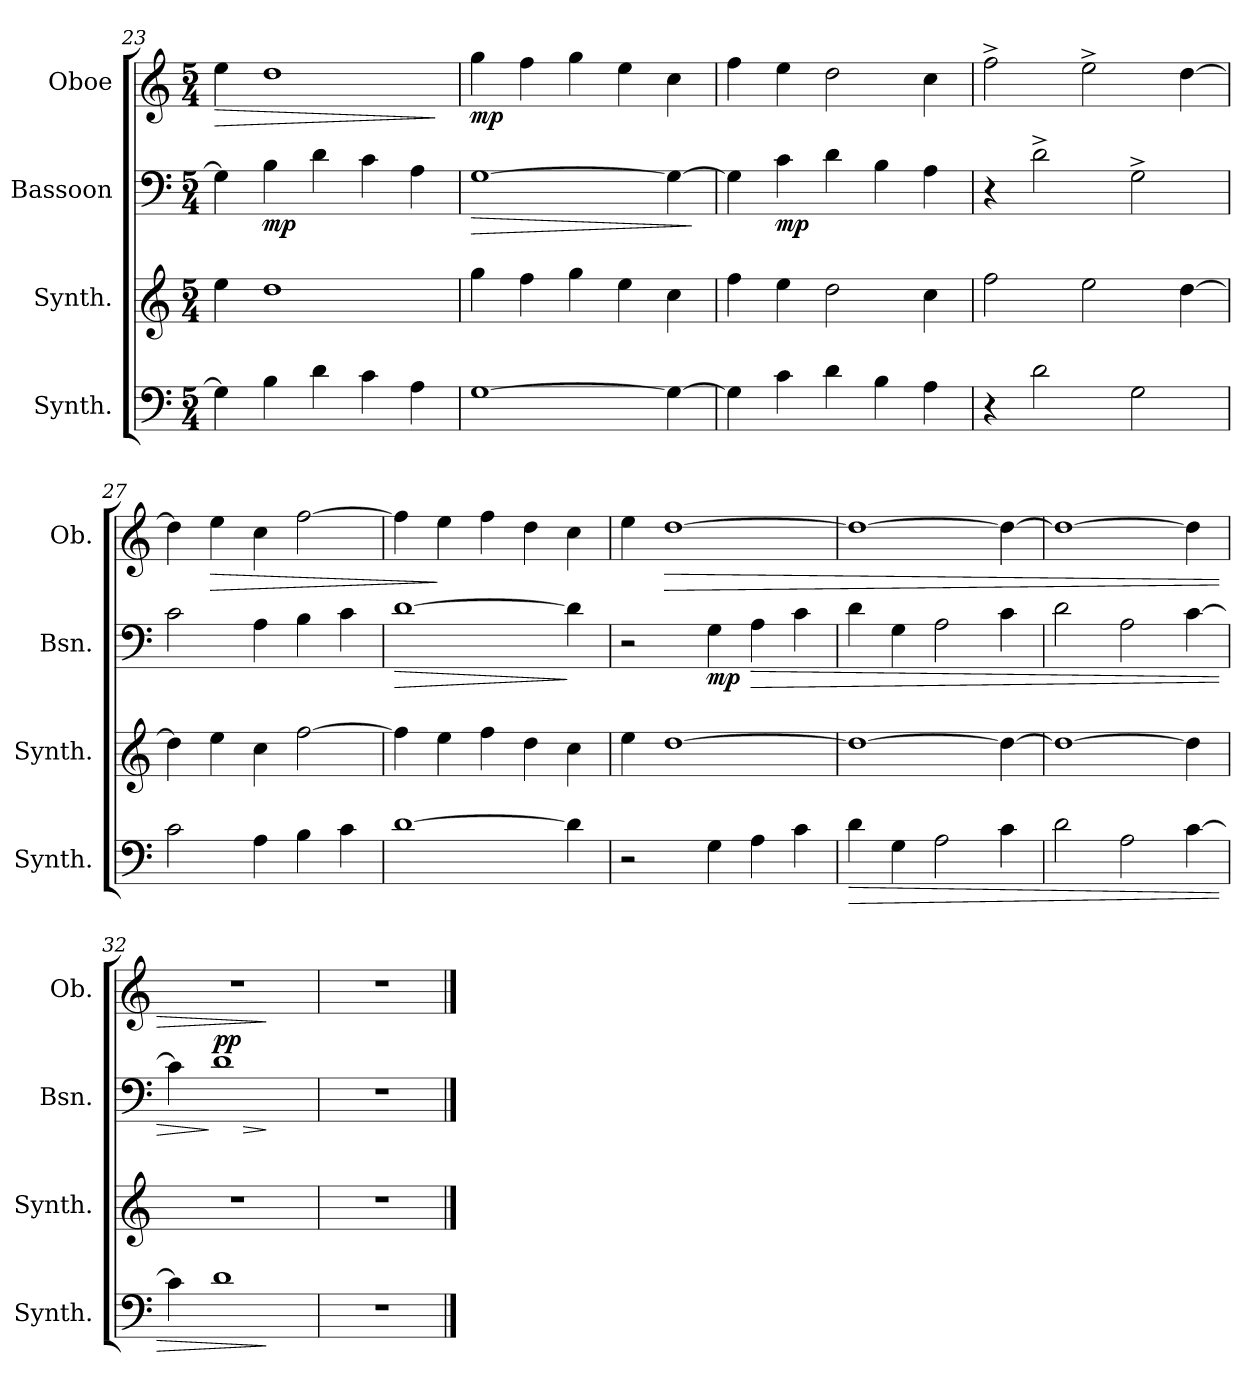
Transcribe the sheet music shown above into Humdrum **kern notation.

**kern	**dynam	**kern	**kern	**dynam	**kern	**dynam
*part4	*part4	*part3	*part2	*part2	*part1	*part1
*staff4	*staff4	*staff3	*staff2	*staff2	*staff1	*staff1
*I"Synth.	*	*I"Synth.	*I"Bassoon	*	*I"Oboe	*
*I'Synth.	*	*I'Synth.	*I'Bsn.	*	*I'Ob.	*
*clefF4	*	*clefG2	*clefF4	*	*clefG2	*
*k[]	*	*k[]	*k[]	*	*k[]	*
*M5/4	*	*M5/4	*M5/4	*	*M5/4	*
=23	=23	=23	=23	=23	=23	=23
!	!	!	!	!	!	!LO:HP:b
4G\]	.	4ee\	4G\]	.	4ee\	>
*	*	*	*	*	*MM150	*
!	!	!	!	!LO:DY:b	!	!
4B\	.	1dd	4B\	mp	1dd	.
4d\	.	.	4d\	.	.	.
4c\	.	.	4c\	.	.	.
4A\	.	.	4A\	.	.	.
.	.	.	.	.	.	]
=24	=24	=24	=24	=24	=24	=24
*	*	*	*	*	*MM156	*
!	!	!	!	!LO:HP:b	!	!LO:DY:b
[1G	.	4gg\	[1G	>	4gg\	mp
.	.	4ff\	.	.	4ff\	.
.	.	4gg\	.	.	4gg\	.
.	.	4ee\	.	.	4ee\	.
4G\_	.	4cc\	4G\_	.	4cc\	.
.	.	.	.	]	.	.
=25	=25	=25	=25	=25	=25	=25
4G\]	.	4ff\	4G\]	.	4ff\	.
!	!	!	!	!LO:DY:b	!	!
4c\	.	4ee\	4c\	mp	4ee\	.
*	*	*	*	*	*MM150	*
4d\	.	2dd\	4d\	.	2dd\	.
4B\	.	.	4B\	.	.	.
4A\	.	4cc\	4A\	.	4cc\	.
!!LO:LB:g=z
=26	=26	=26	=26	=26	=26	=26
*	*	*	*	*	*^	*
4r	.	2ff\	4r	.	2ff^\	4ryy	.
*	*	*	*	*	*MM156	*	*
2d\	.	.	2d^\	.	.	1ryy	.
.	.	2ee\	.	.	2ee^\	.	.
2G\	.	.	2G^\	.	.	.	.
.	.	[4dd\	.	.	[4dd\	.	.
*	*	*	*	*	*v	*v	*
=27	=27	=27	=27	=27	=27	=27
2c\	.	4dd\]	2c\	.	4dd\]	.
!	!	!	!	!	!	!LO:HP:b
.	.	4ee\	.	.	4ee\	>
4A\	.	4cc\	4A\	.	4cc\	.
4B\	.	[2ff\	4B\	.	[2ff\	.
4c\	.	.	4c\	.	.	.
=28	=28	=28	=28	=28	=28	=28
!	!	!	!	!LO:HP:b	!	!
[1d	.	4ff\]	[1d	>	4ff\]	.
*	*	*	*	*	*MM150	*
.	.	4ee\	.	.	4ee\	]
.	.	4ff\	.	.	4ff\	.
.	.	4dd\	.	.	4dd\	.
4d\]	.	4cc\	4d\]	]	4cc\	.
=29	=29	=29	=29	=29	=29	=29
2r	.	4ee\	2r	.	4ee\	.
*	*	*	*	*	*MM142	*
!	!	!	!	!	!	!LO:HP:b
.	.	[1dd	.	.	[1dd	>
!	!	!	!	!LO:DY:b	!	!
4G\	.	.	4G\	mp	.	.
!	!	!	!	!LO:HP:b	!	!
4A\	.	.	4A\	>	.	.
4c\	.	.	4c\	.	.	.
=30	=30	=30	=30	=30	=30	=30
!	!LO:HP:b	!	!	!	!	!
4d\	>	1dd_	4d\	.	1dd_	.
4G\	.	.	4G\	.	.	.
2A\	.	.	2A\	.	.	.
*	*	*	*	*	*MM132	*
4c\	.	4dd\_	4c\	.	4dd\_	.
=31	=31	=31	=31	=31	=31	=31
2d\	.	1dd_	2d\	.	1dd_	.
2A\	.	.	2A\	.	.	.
[4c\	.	(>4dd\]	[4c\	.	(>4dd\]	.
=32	=32	=32	=32	=32	=32	=32
4c\]	.	4%5r)	4c\]	.	4%5r)	.
!	!	!	!	!LO:HP:n=1:b	!	!
!	!	!	!	!LO:DY:n=1:a	!	!
!	!	!	!	!LO:DY:n=2:b	!	!
(>1d	.	.	(>1d	] > p p	.	.
.	]	.	.	]	.	]
=33	=33	=33	=33	=33	=33	=33
4%5r)	.	4%5r	4%5r)	.	4%5r	.
==	==	==	==	==	==	==
*-	*-	*-	*-	*-	*-	*-
